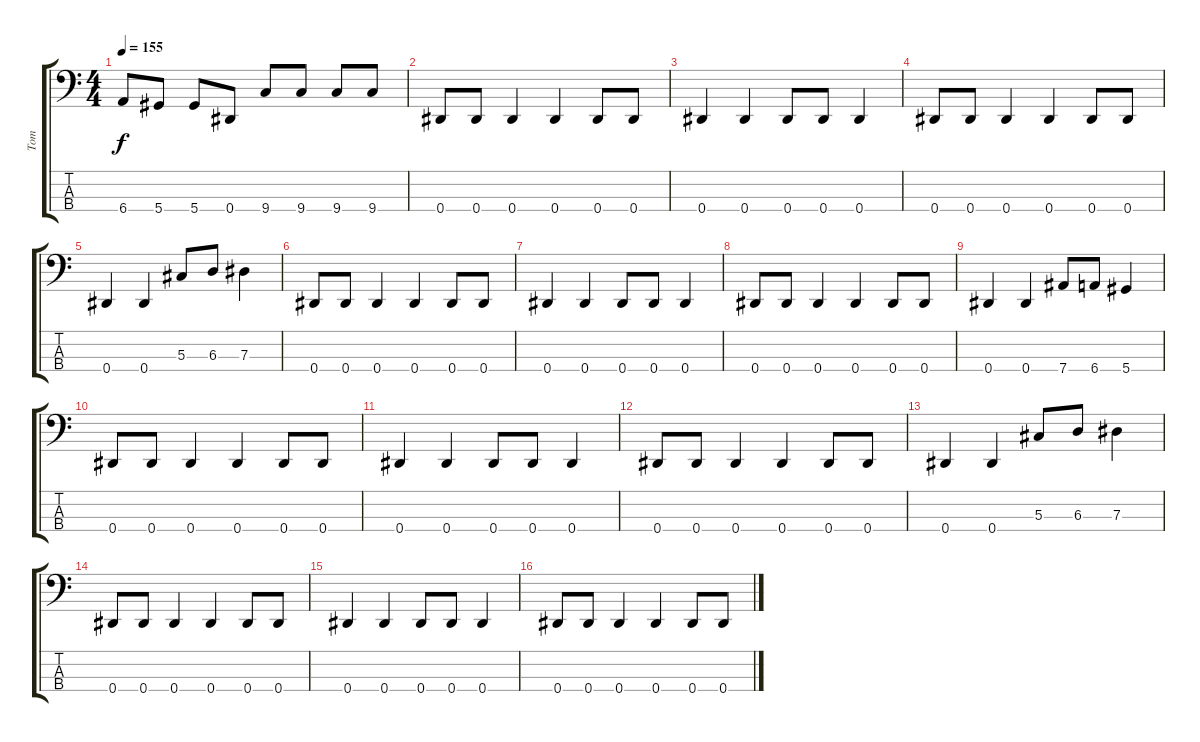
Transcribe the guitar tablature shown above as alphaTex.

\track ("Tom" "Tom") {instrument electricbasspick}
\staff {score tabs}
\tuning (Gb2 Db2 Ab1 Eb1) {hide}
\ts (4 4)
\tempo 155
\clef f4
\ks c
6.4.8{dy f} 5.4.8 5.4.8 0.4.8 9.4.8 9.4.8 9.4.8 9.4.8 |
0.4.8 0.4.8 0.4.4 0.4.4 0.4.8 0.4.8 |
0.4.4 0.4.4 0.4.8 0.4.8 0.4.4 |
0.4.8 0.4.8 0.4.4 0.4.4 0.4.8 0.4.8 |
0.4.4 0.4.4 5.3.8 6.3.8 7.3.4 |
0.4.8 0.4.8 0.4.4 0.4.4 0.4.8 0.4.8 |
0.4.4 0.4.4 0.4.8 0.4.8 0.4.4 |
0.4.8 0.4.8 0.4.4 0.4.4 0.4.8 0.4.8 |
0.4.4 0.4.4 7.4.8 6.4.8 5.4.4 |
0.4.8 0.4.8 0.4.4 0.4.4 0.4.8 0.4.8 |
0.4.4 0.4.4 0.4.8 0.4.8 0.4.4 |
0.4.8 0.4.8 0.4.4 0.4.4 0.4.8 0.4.8 |
0.4.4 0.4.4 5.3.8 6.3.8 7.3.4 |
0.4.8 0.4.8 0.4.4 0.4.4 0.4.8 0.4.8 |
0.4.4 0.4.4 0.4.8 0.4.8 0.4.4 |
0.4.8 0.4.8 0.4.4 0.4.4 0.4.8 0.4.8
